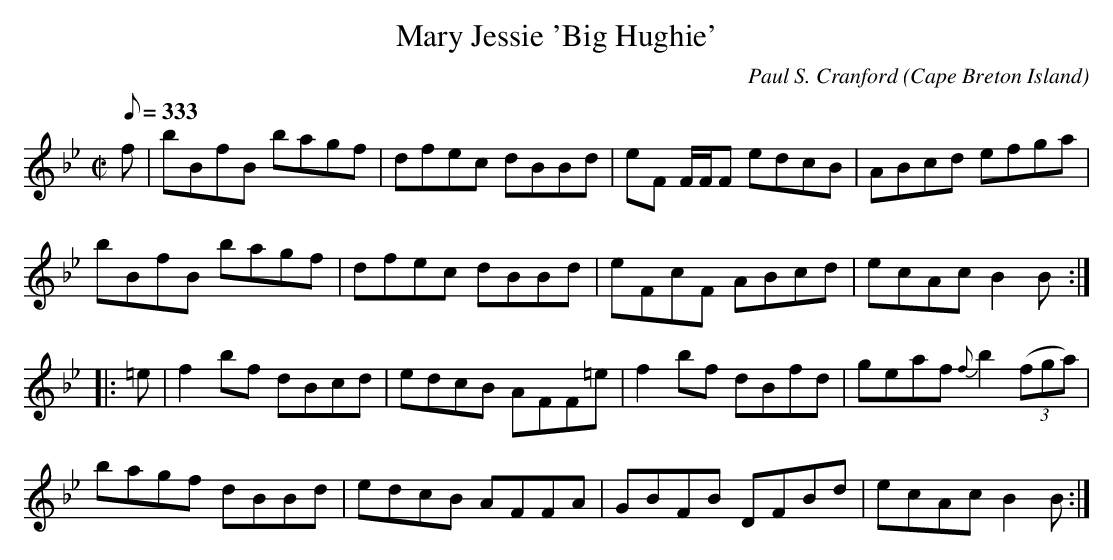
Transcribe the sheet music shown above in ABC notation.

X:1
T:Mary Jessie 'Big Hughie'
C:Paul S. Cranford
O:Cape Breton Island
L:1/8
Q:333
M:C|
K:Bb
f|bBfB bagf|dfec dBBd|eF F/F/F edcB|ABcd efga|
bBfB bagf|dfec dBBd|eFcF ABcd|ecAc B2 B:|
|:=e|f2 bf dBcd|edcB AFF=e|f2 bf dBfd|geaf {f} b2 (3(fga)|
bagf dBBd|edcB AFFA|GBFB DFBd|ecAc B2 B:|
